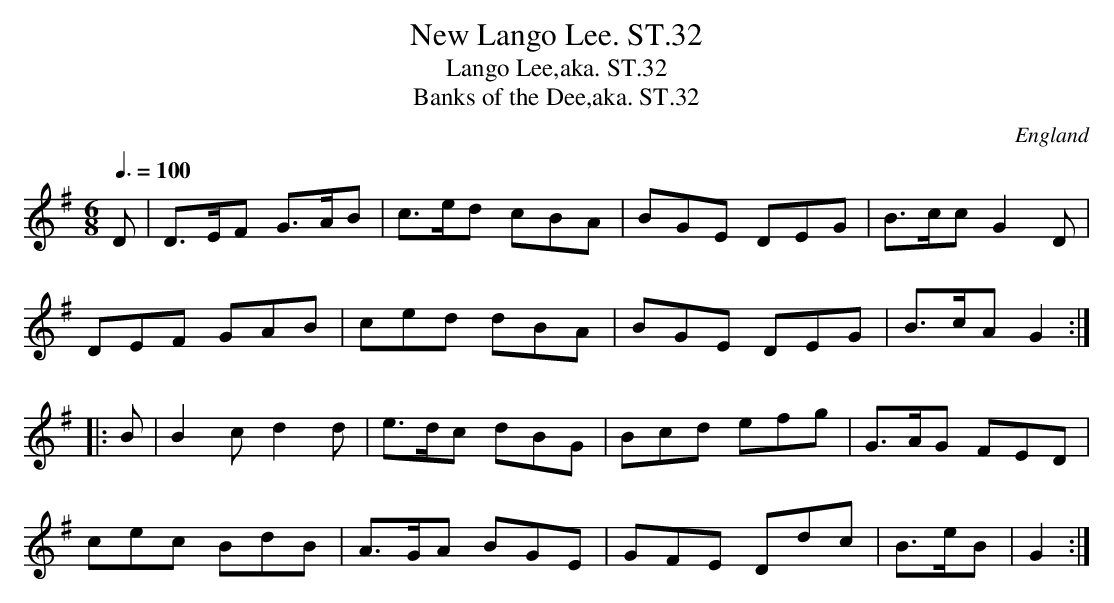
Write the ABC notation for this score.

X:1
T:New Lango Lee. ST.32
T:Lango Lee,aka. ST.32
T:Banks of the Dee,aka. ST.32
L:1/8
M:6/8
O:England
Q:3/8=100
K:G
D|D>EF G>AB|c>ed cBA|BGE DEG|B>ccG2D|!
DEF GAB|ced dBA|BGE DEG|B>cAG2:|!
|:B|B2cd2d|e>dc dBG|Bcd efg|G>AG FED|!
cec BdB|A>GA BGE|GFE Ddc|B>eB|G2:|
